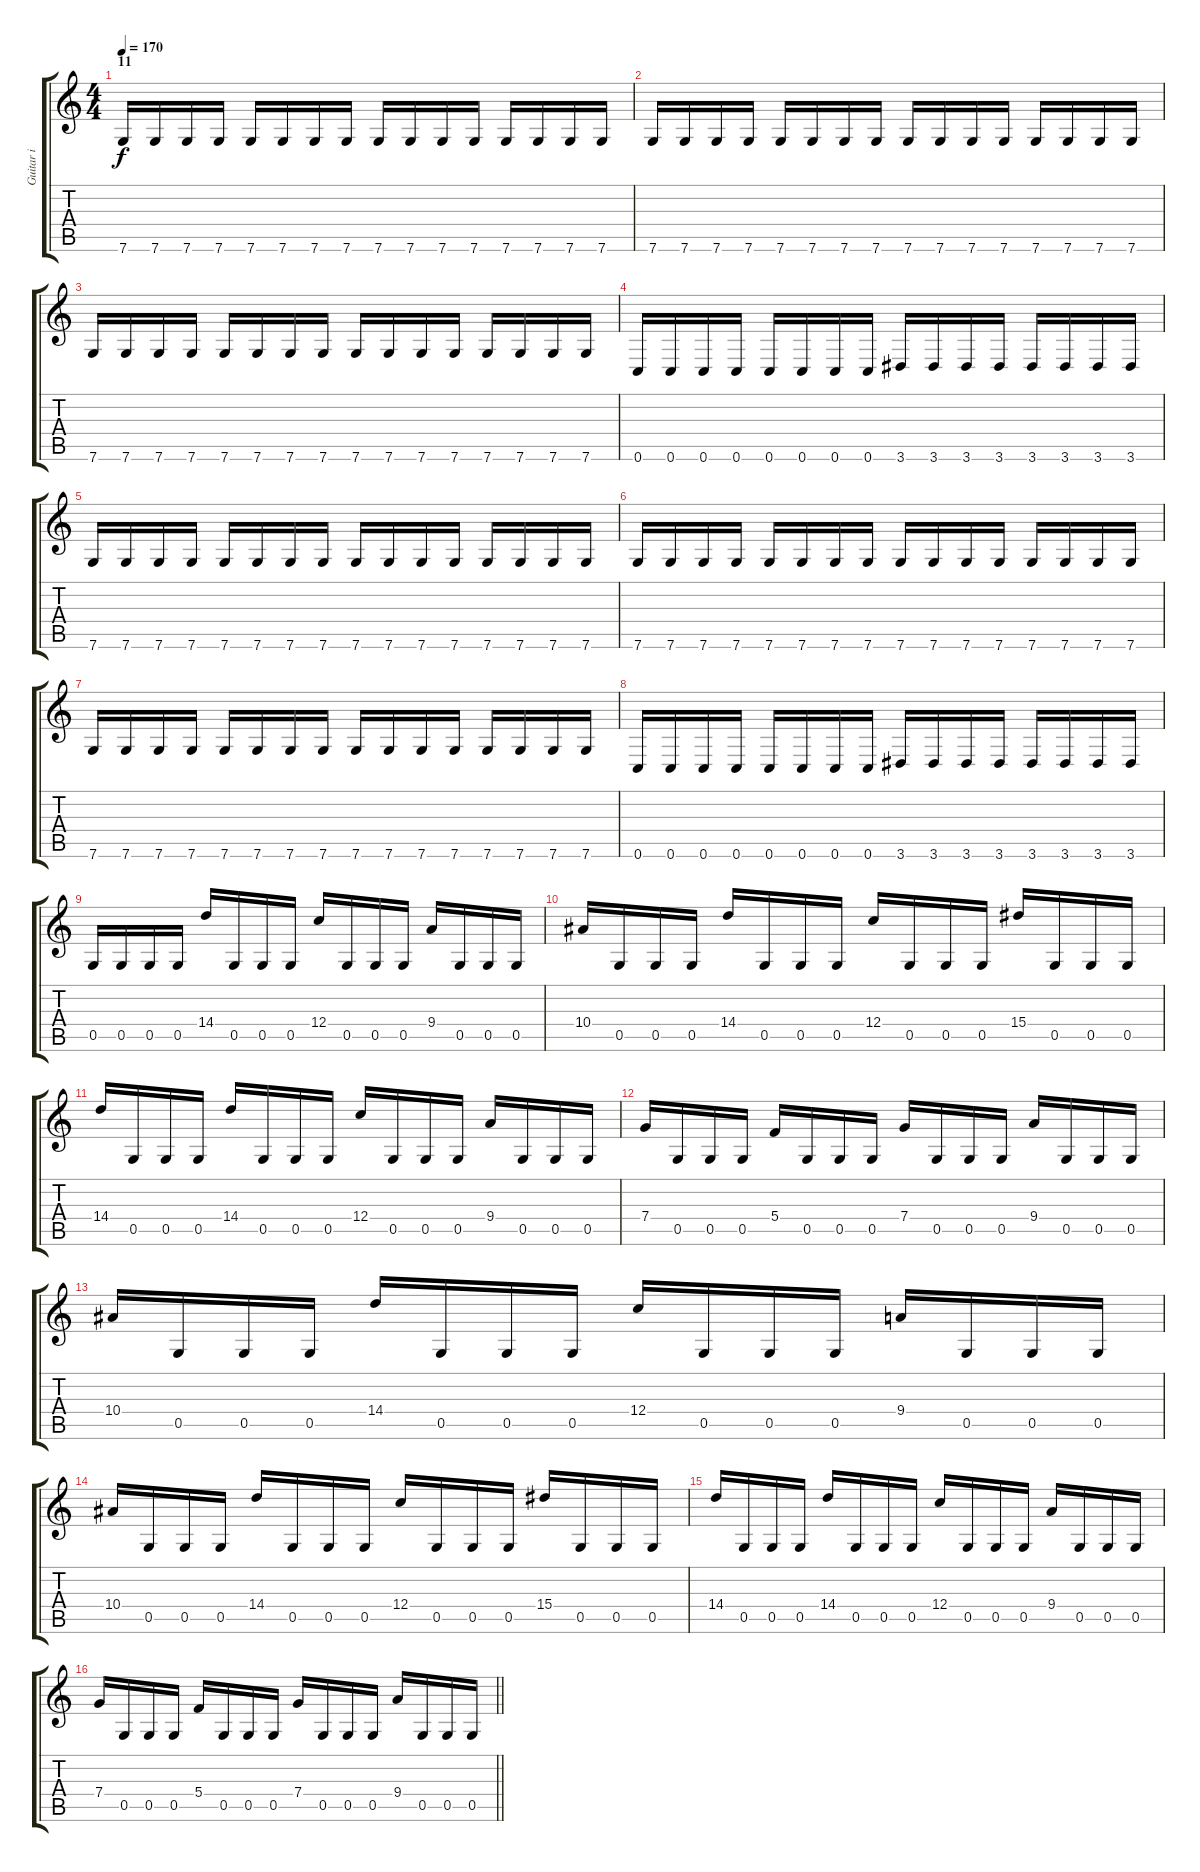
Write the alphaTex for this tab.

\track ("Guitar i" "Guitar i") {instrument distortionguitar}
\staff {score tabs}
\tuning (D4 A3 F3 C3 G2 C2) {hide}
\ts (4 4)
\section ("" "11")
\tempo 170
\clef g2
\ks c
7.6.16{dy f} 7.6.16 7.6.16 7.6.16 7.6.16 7.6.16 7.6.16 7.6.16 7.6.16 7.6.16 7.6.16 7.6.16 7.6.16 7.6.16 7.6.16 7.6.16 |
7.6.16 7.6.16 7.6.16 7.6.16 7.6.16 7.6.16 7.6.16 7.6.16 7.6.16 7.6.16 7.6.16 7.6.16 7.6.16 7.6.16 7.6.16 7.6.16 |
7.6.16 7.6.16 7.6.16 7.6.16 7.6.16 7.6.16 7.6.16 7.6.16 7.6.16 7.6.16 7.6.16 7.6.16 7.6.16 7.6.16 7.6.16 7.6.16 |
0.6.16 0.6.16 0.6.16 0.6.16 0.6.16 0.6.16 0.6.16 0.6.16 3.6.16 3.6.16 3.6.16 3.6.16 3.6.16 3.6.16 3.6.16 3.6.16 |
7.6.16 7.6.16 7.6.16 7.6.16 7.6.16 7.6.16 7.6.16 7.6.16 7.6.16 7.6.16 7.6.16 7.6.16 7.6.16 7.6.16 7.6.16 7.6.16 |
7.6.16 7.6.16 7.6.16 7.6.16 7.6.16 7.6.16 7.6.16 7.6.16 7.6.16 7.6.16 7.6.16 7.6.16 7.6.16 7.6.16 7.6.16 7.6.16 |
7.6.16 7.6.16 7.6.16 7.6.16 7.6.16 7.6.16 7.6.16 7.6.16 7.6.16 7.6.16 7.6.16 7.6.16 7.6.16 7.6.16 7.6.16 7.6.16 |
0.6.16 0.6.16 0.6.16 0.6.16 0.6.16 0.6.16 0.6.16 0.6.16 3.6.16 3.6.16 3.6.16 3.6.16 3.6.16 3.6.16 3.6.16 3.6.16 |
0.5.16 0.5.16 0.5.16 0.5.16 14.4.16 0.5.16 0.5.16 0.5.16 12.4.16 0.5.16 0.5.16 0.5.16 9.4.16 0.5.16 0.5.16 0.5.16 |
10.4.16 0.5.16 0.5.16 0.5.16 14.4.16 0.5.16 0.5.16 0.5.16 12.4.16 0.5.16 0.5.16 0.5.16 15.4.16 0.5.16 0.5.16 0.5.16 |
14.4.16 0.5.16 0.5.16 0.5.16 14.4.16 0.5.16 0.5.16 0.5.16 12.4.16 0.5.16 0.5.16 0.5.16 9.4.16 0.5.16 0.5.16 0.5.16 |
7.4.16 0.5.16 0.5.16 0.5.16 5.4.16 0.5.16 0.5.16 0.5.16 7.4.16 0.5.16 0.5.16 0.5.16 9.4.16 0.5.16 0.5.16 0.5.16 |
10.4.16 0.5.16 0.5.16 0.5.16 14.4.16 0.5.16 0.5.16 0.5.16 12.4.16 0.5.16 0.5.16 0.5.16 9.4.16 0.5.16 0.5.16 0.5.16 |
10.4.16 0.5.16 0.5.16 0.5.16 14.4.16 0.5.16 0.5.16 0.5.16 12.4.16 0.5.16 0.5.16 0.5.16 15.4.16 0.5.16 0.5.16 0.5.16 |
14.4.16 0.5.16 0.5.16 0.5.16 14.4.16 0.5.16 0.5.16 0.5.16 12.4.16 0.5.16 0.5.16 0.5.16 9.4.16 0.5.16 0.5.16 0.5.16 |
\barLineRight lightlight
7.4.16 0.5.16 0.5.16 0.5.16 5.4.16 0.5.16 0.5.16 0.5.16 7.4.16 0.5.16 0.5.16 0.5.16 9.4.16 0.5.16 0.5.16 0.5.16
